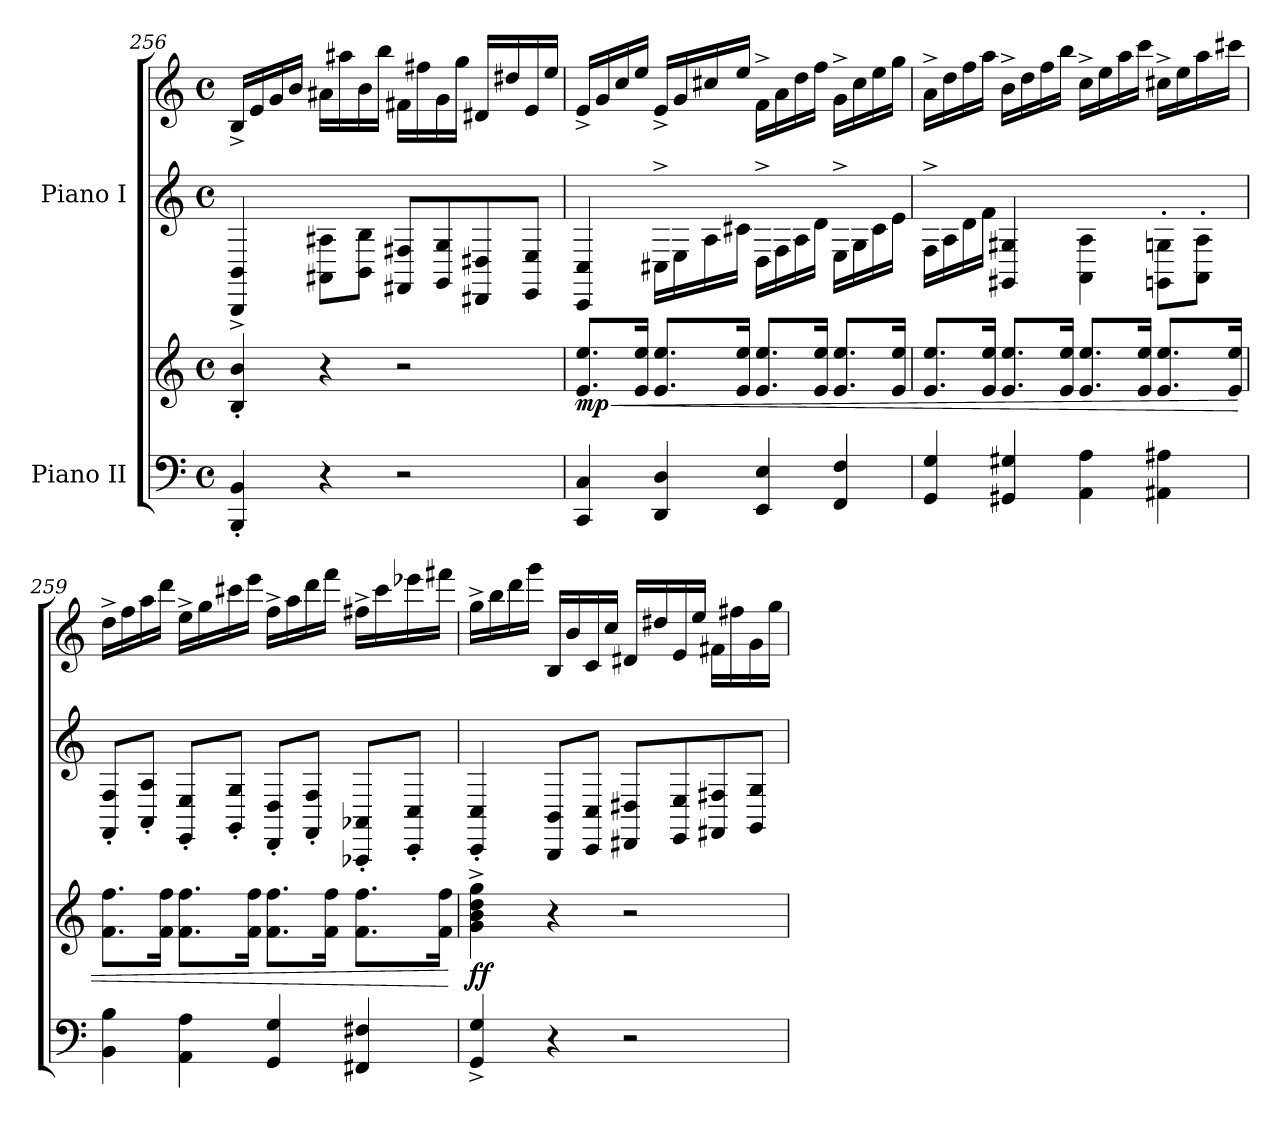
**kern	**kern	**dynam	**kern	**kern
*part2	*part2	*part2	*part1	*part1
*staff4	*staff3	*staff3/4	*staff2	*staff1
*I"Piano II	*	*	*I"Piano I	*
*clefF4	*clefG2	*	*clefG2	*clefG2
*k[]	*k[]	*	*k[]	*k[]
*M4/4	*M4/4	*	*M4/4	*M4/4
*met(c)	*met(c)	*	*met(c)	*met(c)
=256	=256	=256	=256	=256
4BBB/' 4BB/'	4B/' 4b/'	.	4BBB/^ 4BB/^	16B^/LL
.	.	.	.	16e/
.	.	.	.	16g/
.	.	.	.	16b/JJ
4r	4r	.	8AA#X\ 8A#X\L	16a#X\LL
.	.	.	.	16aa#X\
.	.	.	8BB\ 8B\J	16b\
.	.	.	.	16bb\JJ
2r	2r	.	8FF#X/ 8F#X/L	16f#X\LL
.	.	.	.	16ff#X\
.	.	.	8GG/ 8G/	16g\
.	.	.	.	16gg\JJ
.	.	.	8DD#X/ 8D#X/	16d#X/LL
.	.	.	.	16dd#X/
.	.	.	8EE/ 8E/J	16e/
.	.	.	.	16ee/JJ
!!LO:PB:g=z
=257	=257	=257	=257	=257
!	!	!LO:HP:b	!	!
!	!	!LO:DY:n=1:b	!	!
4CC/ 4C/	8.e/ 8.ee/L	< mp	4CC/ 4C/	16e^/LL
.	.	.	.	16g/
.	.	.	.	16cc/
.	16e/ 16ee/Jk	.	.	16ee/JJ
4DD/ 4D/	8.e/ 8.ee/L	.	16C#X^\LL	16e^/LL
.	.	.	16E\	16g/
.	.	.	16A\	16cc#X/
.	16e/ 16ee/Jk	.	16c#X\JJ	16ee/JJ
4EE/ 4E/	8.e/ 8.ee/L	.	16D^\LL	16f^\LL
.	.	.	16F\	16a\
.	.	.	16A\	16dd\
.	16e/ 16ee/Jk	.	16d\JJ	16ff\JJ
4FF/ 4F/	8.e/ 8.ee/L	.	16E^\LL	16g^\LL
.	.	.	16G\	16cc#\
.	.	.	16c#\	16ee\
.	16e/ 16ee/Jk	.	16e\JJ	16gg\JJ
=258	=258	=258	=258	=258
4GG/ 4G/	8.e/ 8.ee/L	.	16F^\LL	16a^\LL
.	.	.	16A\	16dd\
.	.	.	16d\	16ff\
.	16e/ 16ee/Jk	.	16f\JJ	16aa\JJ
4GG#X/ 4G#X/	8.e/ 8.ee/L	.	4GG#X/ 4G#X/	16b^\LL
.	.	.	.	16dd\
.	.	.	.	16ff\
.	16e/ 16ee/Jk	.	.	16bb\JJ
4AA\ 4A\	8.e/ 8.ee/L	.	4AA\ 4A\	16cc^\LL
.	.	.	.	16ee\
.	.	.	.	16aa\
.	16e/ 16ee/Jk	.	.	16ccc\JJ
4AA#X\ 4A#X\	8.e/ 8.ee/L	.	8GGn\' 8Gn\'L	16cc#X^\LL
.	.	.	.	16ee\
.	.	.	8AA\' 8A\'J	16aa\
.	16e/ 16ee/Jk	.	.	16ccc#X\JJ
!!LO:LB:g=z
=259	=259	=259	=259	=259
4BB\ 4B\	8.f\ 8.ff\L	.	8FF/' 8F/'L	16dd^\LL
.	.	.	.	16ff\
.	.	.	8AA/' 8A/'J	16aa\
.	16f\ 16ff\Jk	.	.	16ddd\JJ
4AA\ 4A\	8.f\ 8.ff\L	.	8EE/' 8E/'L	16ee^\LL
.	.	.	.	16gg\
.	.	.	8GG/' 8G/'J	16ccc#X\
.	16f\ 16ff\Jk	.	.	16eee\JJ
4GG/ 4G/	8.f\ 8.ff\L	.	8DD/' 8D/'L	16ff^\LL
.	.	.	.	16aa\
.	.	.	8FF/' 8F/'J	16ddd\
.	16f\ 16ff\Jk	.	.	16fff\JJ
4FF#X/ 4F#X/	8.f\ 8.ff\L	.	8AAA-X/' 8AA-X/'L	16ff#X^\LL
.	.	.	.	16ccc#\
.	.	.	8CC/' 8C/'J	16eee-X\
.	16f\ 16ff\Jk	.	.	16fff#X\JJ
.	.	[	.	.
=260	=260	=260	=260	=260
!	!	!LO:DY:b	!	!
4GG/^ 4G/^	4g\^ 4b\^ 4dd\^ 4gg\^	ff	4CC/' 4C/'	16gg^\LL
.	.	.	.	16bb\
.	.	.	.	16ddd\
.	.	.	.	16ggg\JJ
4r	4r	.	8BBB/ 8BB/L	16B/LL
.	.	.	.	16b/
.	.	.	8CC/ 8C/J	16c/
.	.	.	.	16cc/JJ
2r	2r	.	8DD#X/ 8D#X/L	16d#X/LL
.	.	.	.	16dd#X/
.	.	.	8EE/ 8E/	16e/
.	.	.	.	16ee/JJ
.	.	.	8FF#X/ 8F#X/	16f#X\LL
.	.	.	.	16ff#X\
.	.	.	8GG/ 8G/J	16g\
.	.	.	.	16gg\JJ
=	=	=	=	=
*-	*-	*-	*-	*-
